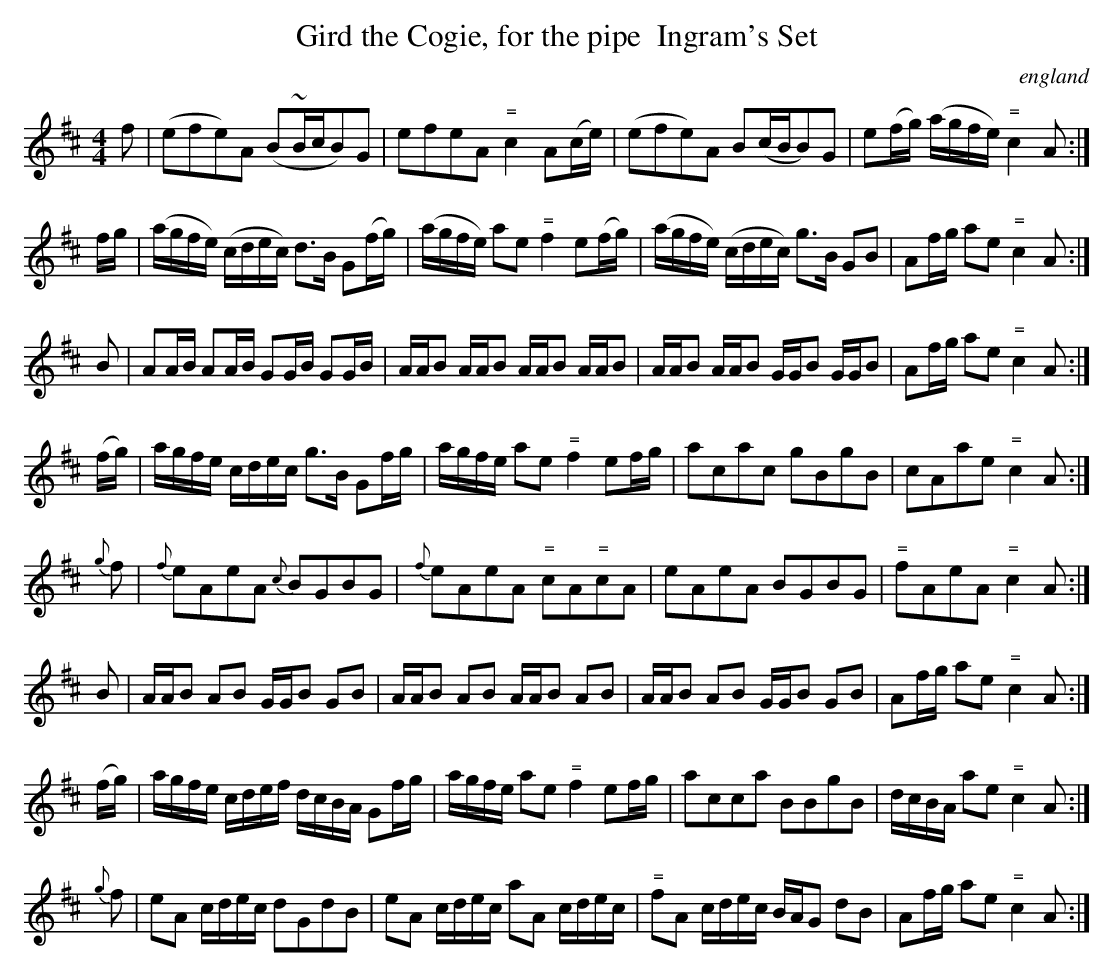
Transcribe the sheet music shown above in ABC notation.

X:1
T:Gird the Cogie, for the pipe  Ingram's Set
O:england
M:4/4
L:1/8
K:Amix
f|\
(efe)A (B~B/c/B)G|efeA "="c2A(c/e/)|\
(efe)A B(c/B/B)G|e(f/g/) (a/g/f/e/) "="c2A:|
f/g/|\
(a/g/f/e/) (c/d/e/c/) d>B G(f/g/)|(a/g/f/e/) ae "="f2 e(f/g/)|\
(a/g/f/e/) (c/d/e/c/) g>B GB|Af/g/ ae "="c2A:|
B|\
AA/B/ AA/B/ GG/B/ GG/B/|A/A/B A/A/B A/A/B A/A/B|\
A/A/B A/A/B G/G/B G/G/B|Af/g/ ae "="c2A:|
(f/g/)|\
a/g/f/e/ c/d/e/c/ g>B Gf/g/|a/g/f/e/ ae "="f2 ef/g/|acac gBgB|cAae "="c2A:|
{g}f|\
{f}eAeA {c}BGBG|{f}eAeA "="cA"="cA|eAeA BGBG|"="fAeA "="c2A:|
B|\
A/A/B AB G/G/B GB|A/A/B AB A/A/B AB|A/A/B AB G/G/B GB|Af/g/ ae "="c2A:|
(f/g/)|\
a/g/f/e/ c/d/e/f/ d/c/B/A/ Gf/g/|a/g/f/e/ ae "="f2 ef/g/|\
acca BBgB|d/c/B/A/ ae "="c2A:|
{g}f|\
eA c/d/e/c/ dGdB|eA c/d/e/c/ aA c/d/e/c/|\
"="fA c/d/e/c/ B/A/G dB|Af/g/ ae "="c2A:|
\headline{L'Hanter-Dro}
